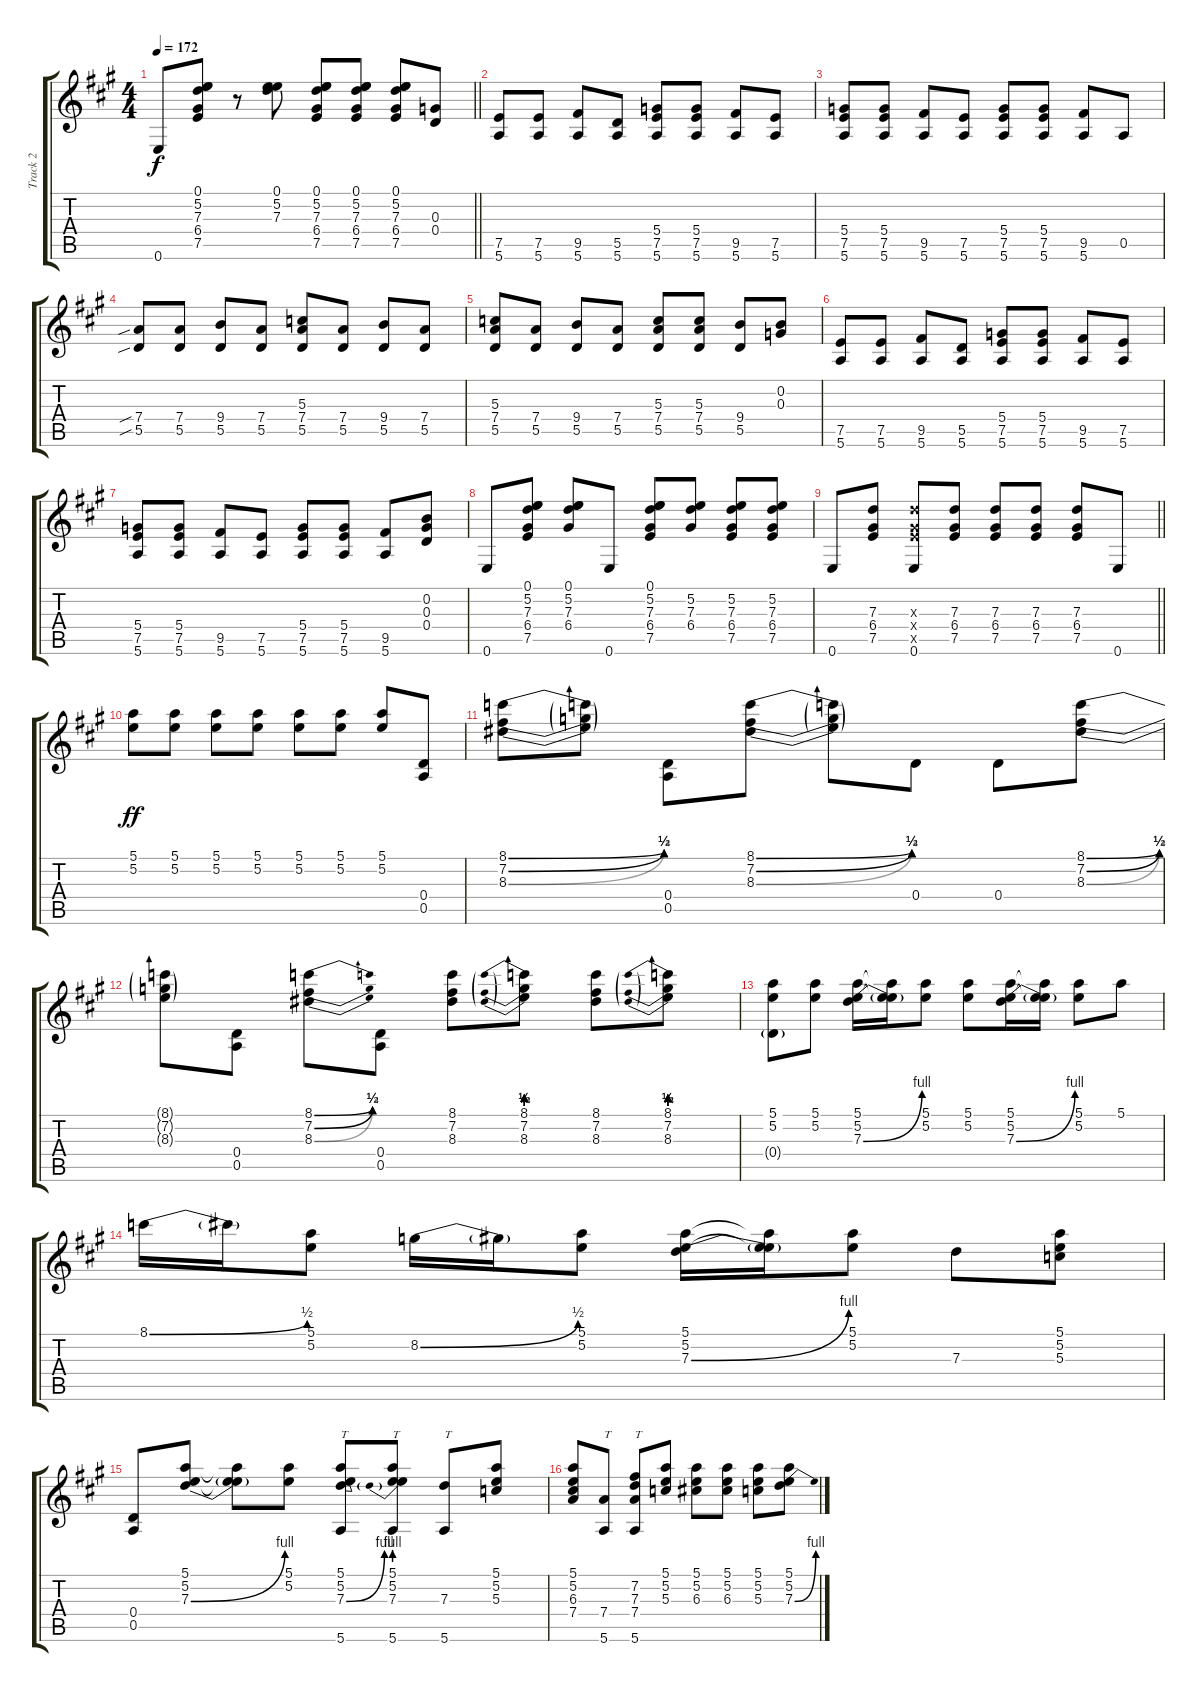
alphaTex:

\track ("Track 2" "Track 2") {instrument electricguitarjazz}
\staff {score tabs}
\tuning (E4 B3 G3 D3 A2 E2) {hide}
\ts (4 4)
\tempo 172
\clef g2
\barLineRight lightlight
\ks a
0.6.8{dy f} (0.1 5.2 7.3 6.4 7.5).8 r.8 (0.1 5.2 7.3).8 (0.1 5.2 7.3 6.4 7.5).8 (0.1 5.2 7.3 6.4 7.5).8 (0.1 5.2 7.3 6.4 7.5).8 (0.3 0.4).8 |
(7.5 5.6).8 (7.5 5.6).8 (9.5 5.6).8 (5.5 5.6).8 (5.4 7.5 5.6).8 (5.4 7.5 5.6).8 (9.5 5.6).8 (7.5 5.6).8 |
(5.4 7.5 5.6).8 (5.4 7.5 5.6).8 (9.5 5.6).8 (7.5 5.6).8 (5.4 7.5 5.6).8 (5.4 7.5 5.6).8 (9.5 5.6).8 0.5.8 |
(7.4{sib} 5.5{sib}).8 (7.4 5.5).8 (9.4 5.5).8 (7.4 5.5).8 (5.3 7.4 5.5).8 (7.4 5.5).8 (9.4 5.5).8 (7.4 5.5).8 |
(5.3 7.4 5.5).8 (7.4 5.5).8 (9.4 5.5).8 (7.4 5.5).8 (5.3 7.4 5.5).8 (5.3 7.4 5.5).8 (9.4 5.5).8 (0.2 0.3).8 |
(7.5 5.6).8 (7.5 5.6).8 (9.5 5.6).8 (5.5 5.6).8 (5.4 7.5 5.6).8 (5.4 7.5 5.6).8 (9.5 5.6).8 (7.5 5.6).8 |
(5.4 7.5 5.6).8 (5.4 7.5 5.6).8 (9.5 5.6).8 (7.5 5.6).8 (5.4 7.5 5.6).8 (5.4 7.5 5.6).8 (9.5 5.6).8 (0.2 0.3 0.4).8 |
0.6.8 (0.1 5.2 7.3 6.4 7.5).8 (0.1 5.2 7.3 6.4).8 0.6.8 (0.1 5.2 7.3 6.4 7.5).8 (5.2 7.3 6.4).8 (5.2 7.3 6.4 7.5).8 (5.2 7.3 6.4 7.5).8 |
\barLineRight lightlight
0.6.8 (7.3 6.4 7.5).8 (7.3{x} 6.4{x} 7.5{x} 0.6).8 (7.3 6.4 7.5).8 (7.3 6.4 7.5).8 (7.3 6.4 7.5).8 (7.3 6.4 7.5).8 0.6.8 |
(5.1 5.2).8{dy ff} (5.1 5.2).8 (5.1 5.2).8 (5.1 5.2).8 (5.1 5.2).8 (5.1 5.2).8 (5.1 5.2).8 (0.4 0.5).8 |
(8.1{be (bend 0 0 60 1)} 7.2{be (bend 0 0 60 2)} 8.3{be (bend 0 0 60 2)}).8 (8.1{t} 7.2{t} 8.3{t}).8 (0.4 0.5).8 (8.1{be (bend 0 0 60 1)} 7.2{be (bend 0 0 60 2)} 8.3{be (bend 0 0 60 2)}).8 (8.1{t} 7.2{t} 8.3{t}).8 0.4.8 0.4.8 (8.1{be (bend 0 0 60 1)} 7.2{be (bend 0 0 60 2)} 8.3{be (bend 0 0 60 2)}).8 |
(8.1{t} 7.2{t} 8.3{t}).8 (0.4 0.5).8 (8.1{be (bend 0 0 60 1)} 7.2{be (bend 0 0 60 2)} 8.3{be (bend 0 0 60 2)}).8 (0.4 0.5).8 (8.1 7.2 8.3).8 (8.1{be (prebend 0 1 60 1)} 7.2{be (prebend 0 2 60 2)} 8.3{be (prebend 0 2 60 2)}).8 (8.1 7.2 8.3).8 (8.1{be (prebend 0 1 60 1)} 7.2{be (prebend 0 2 60 2)} 8.3{be (prebend 0 2 60 2)}).8 |
(5.1 5.2 0.4{g}).8 (5.1 5.2).8 (5.1 5.2 7.3{be (bend 0 0 60 4)}).16 (5.1{t} 5.2{t} 7.3{t}).16 (5.1 5.2).8 (5.1 5.2).8 (5.1 5.2 7.3{be (bend 0 0 60 4)}).16 (5.1{t} 5.2{t} 7.3{t}).16 (5.1 5.2).8 5.1.8 |
8.1{be (bend 0 0 60 2)}.16 8.1{t}.16 (5.1 5.2).8 8.2{be (bend 0 0 60 2)}.16 8.2{t}.16 (5.1 5.2).8 (5.1 5.2 7.3{be (bend 0 0 60 4)}).16 (5.1{t} 5.2{t} 7.3{t}).16 (5.1 5.2).8 7.3.8 (5.1 5.2 5.3).8 |
(0.4 0.5).8 (5.1 5.2 7.3{be (bend 0 0 60 4)}).8 (5.1{t} 5.2{t} 7.3{t}).8 (5.1 5.2).8 (5.1 5.2 7.3{be (bend 0 0 60 4)} 5.6).8{txt "T"} (5.1 5.2 7.3{be (prebend 0 4 60 4)} 5.6).8{txt "T"} (7.3 5.6).8{txt "T"} (5.1 5.2 5.3).8 |
(5.1 5.2 6.3 7.4).8 (7.4 5.6).8{txt "T"} (7.2 7.3 7.4 5.6).8{txt "T"} (5.1 5.2 5.3).8 (5.1 5.2 6.3).8 (5.1 5.2 6.3).8 (5.1 5.2 5.3).8 (5.1 5.2 7.3{be (bend 0 0 60 4)}).8
